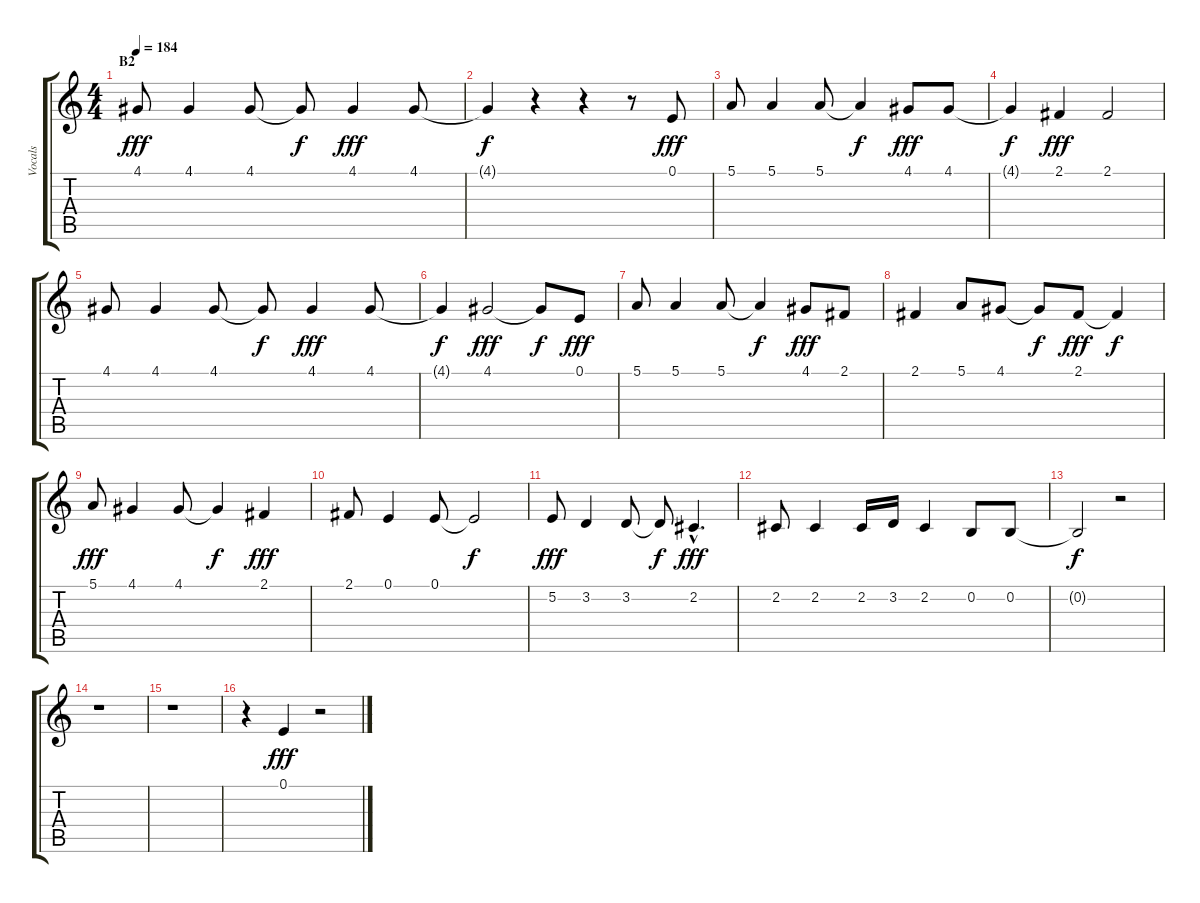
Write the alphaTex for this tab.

\track ("Vocals" "Vocals") {instrument lead6voice}
\staff {score tabs}
\tuning (E4 B3 G3 D3 A2 E2) {hide}
\ts (4 4)
\section ("" "B2")
\tempo 184
\clef g2
\ks c
4.1.8{dy fff} 4.1.4 4.1.8 4.1{t}.8{dy f} 4.1.4{dy fff} 4.1.8 |
4.1{t}.4{dy f} r.4 r.4 r.8 0.1.8{dy fff} |
5.1.8 5.1.4 5.1.8 5.1{t}.4{dy f} 4.1.8{dy fff} 4.1.8 |
4.1{t}.4{dy f} 2.1.4{dy fff} 2.1.2 |
4.1.8 4.1.4 4.1.8 4.1{t}.8{dy f} 4.1.4{dy fff} 4.1.8 |
4.1{t}.4{dy f} 4.1.2{dy fff} 4.1{t}.8{dy f} 0.1.8{dy fff} |
5.1.8 5.1.4 5.1.8 5.1{t}.4{dy f} 4.1.8{dy fff} 2.1.8 |
2.1.4 5.1.8 4.1.8 4.1{t}.8{dy f} 2.1.8{dy fff} 2.1{t}.4{dy f} |
5.1.8{dy fff} 4.1.4 4.1.8 4.1{t}.4{dy f} 2.1.4{dy fff} |
2.1.8 0.1.4 0.1.8 0.1{t}.2{dy f} |
5.2.8{dy fff} 3.2.4 3.2.8 3.2{t}.8{dy f} 2.2{hac}.4{d dy fff} |
2.2.8 2.2.4 2.2.16 3.2.16 2.2.4 0.2.8 0.2.8 |
0.2{t}.2{dy f} r.2 |
r.1 |
r.1 |
r.4 0.1.4{dy fff} r.2
